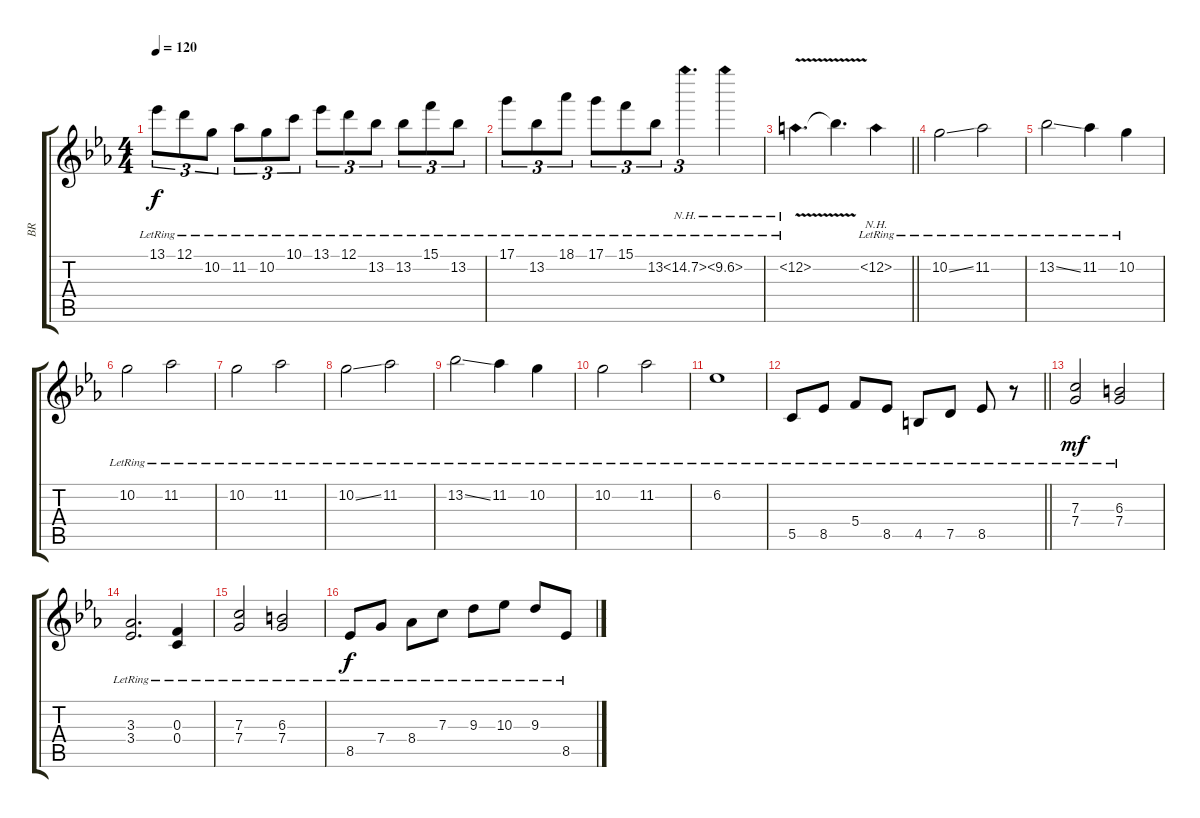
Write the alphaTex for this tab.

\track ("BR" "BR") {instrument acousticguitarsteel}
\staff {score tabs}
\tuning (D4 A3 F3 C3 G2 C2) {hide}
\ts (4 4)
\tempo 120
\clef g2
\ks cminor
13.1{lr}.8{tu (3 2) dy f} 12.1{lr}.8{tu (3 2)} 10.2{lr}.8{tu (3 2)} 11.2{lr}.8{tu (3 2)} 10.2{lr}.8{tu (3 2)} 10.1{lr}.8{tu (3 2)} 13.1{lr}.8{tu (3 2)} 12.1{lr}.8{tu (3 2)} 13.2{lr}.8{tu (3 2)} 13.2{lr}.8{tu (3 2)} 15.1{lr}.8{tu (3 2)} 13.2{lr}.8{tu (3 2)} |
17.1{lr}.8{tu (3 2)} 13.2{lr}.8{tu (3 2)} 18.1{lr}.8{tu (3 2)} 17.1{lr}.8{tu (3 2)} 15.1{lr}.8{tu (3 2)} 13.2{lr}.8{tu (3 2)} 15.2{nh lr}.4{d tu (3 2)} 10.2{nh lr}.4 |
\barLineRight lightlight
13.2{nh v lr}.4{d} 13.2{t}.4{d} 11.2{nh lr}.4 |
\section ("" "")
10.2{ss lr}.2 11.2{lr}.2 |
13.2{ss lr}.2 11.2{lr}.4 10.2{lr}.4 |
10.2{lr}.2 11.2{lr}.2 |
10.2{lr}.2 11.2{lr}.2 |
10.2{ss lr}.2 11.2{lr}.2 |
13.2{ss lr}.2 11.2{lr}.4 10.2{lr}.4 |
10.2{lr}.2 11.2{lr}.2 |
6.2{lr}.1 |
\barLineRight lightlight
5.5{lr}.8 8.5{lr}.8 5.4{lr}.8 8.5{lr}.8 4.5{lr}.8 7.5{lr}.8 8.5{lr}.8 r.8 |
\section ("" "")
(7.3{lr} 7.4{lr}).2{dy mf} (6.3{lr} 7.4{lr}).2 |
(3.3{lr} 3.4{lr}).2{d} (0.3{lr} 0.4{lr}).4 |
(7.3{lr} 7.4{lr}).2 (6.3{lr} 7.4{lr}).2 |
8.5{lr}.8{dy f} 7.4{lr}.8 8.4{lr}.8 7.3{lr}.8 9.3{lr}.8 10.3{lr}.8 9.3{lr}.8 8.5{lr}.8
